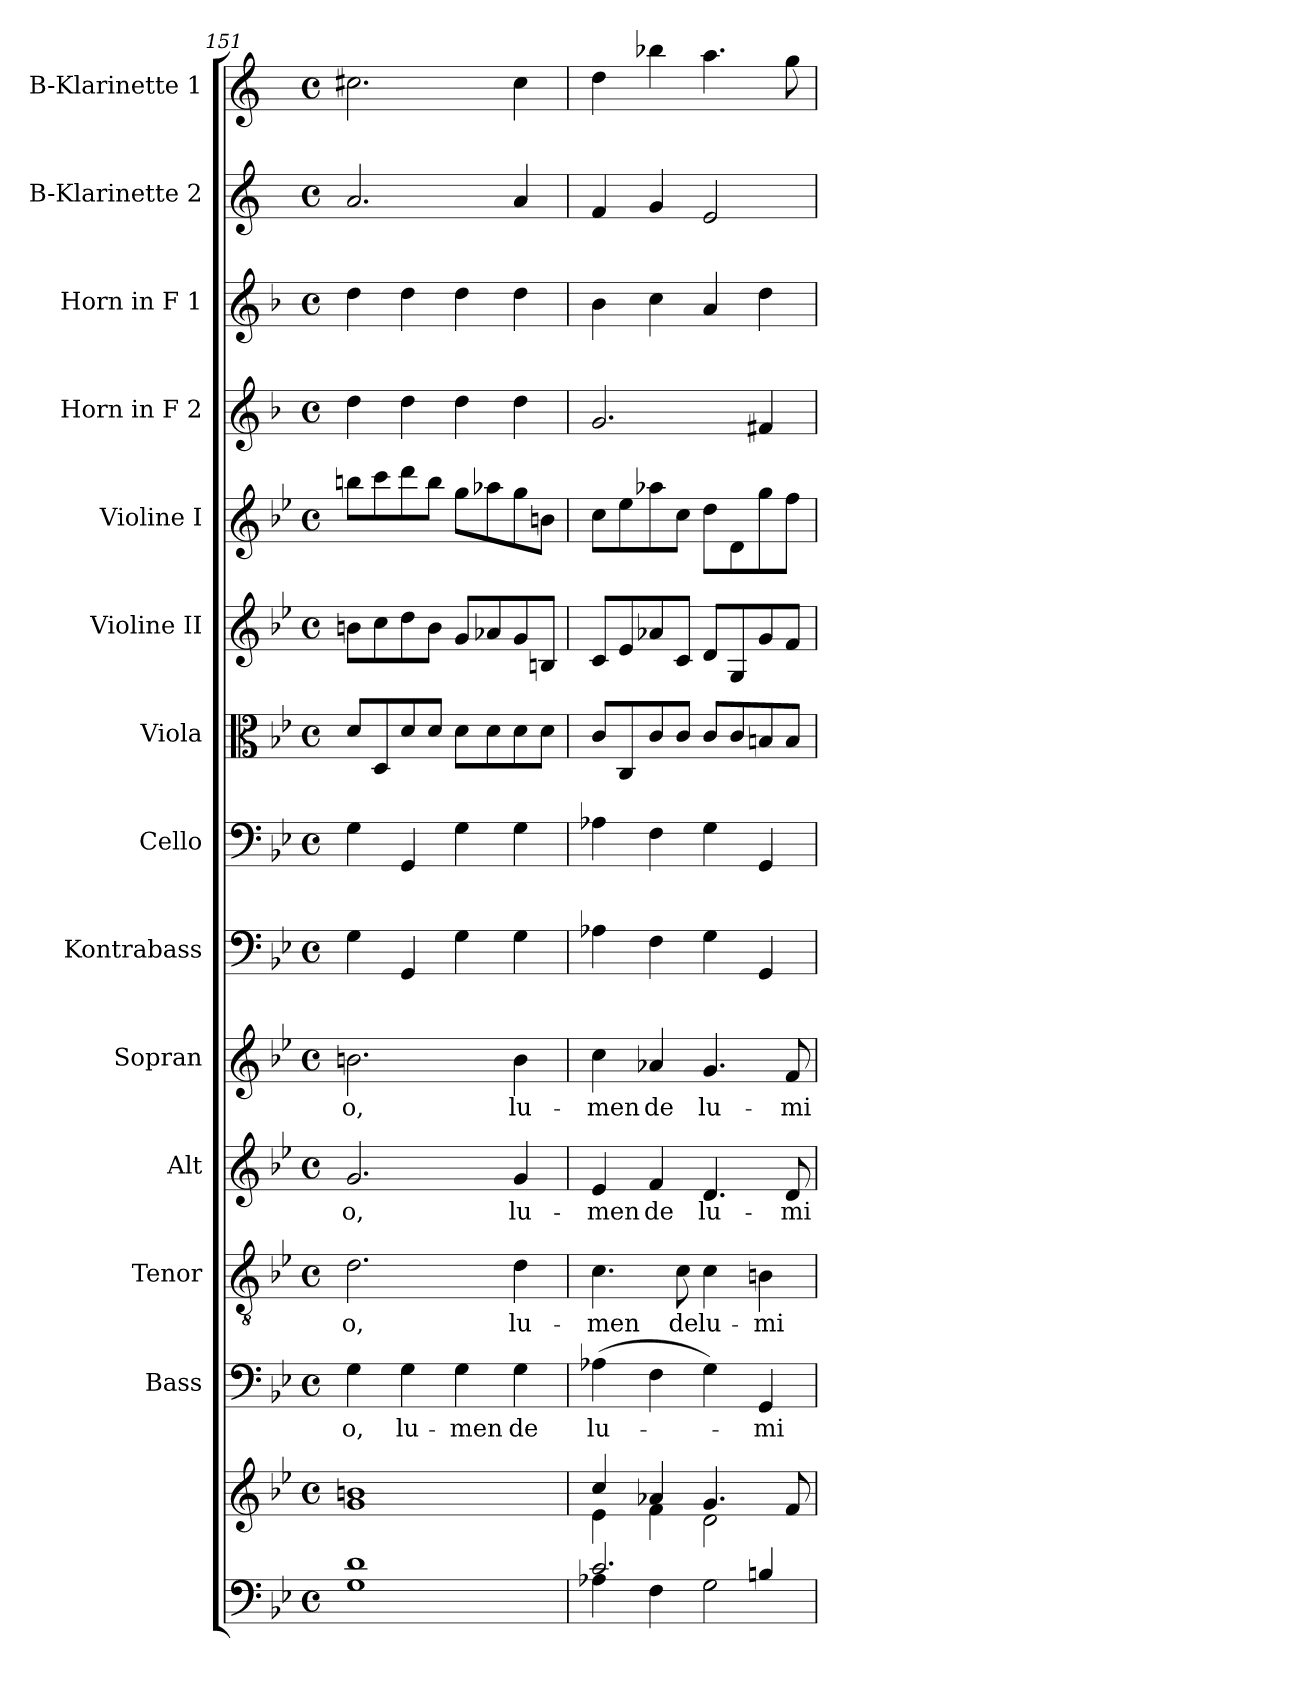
**kern	**kern	**kern	**text	**kern	**text	**kern	**text	**kern	**text	**kern	**kern	**kern	**kern	**kern	**kern	**kern	**kern	**kern
*part14	*part14	*part13	*part13	*part12	*part12	*part11	*part11	*part10	*part10	*part9	*part8	*part7	*part6	*part5	*part4	*part3	*part2	*part1
*staff15	*staff14	*staff13	*staff13	*staff12	*staff12	*staff11	*staff11	*staff10	*staff10	*staff9	*staff8	*staff7	*staff6	*staff5	*staff4	*staff3	*staff2	*staff1
*	*	*I"Bass	*	*I"Tenor	*	*I"Alt	*	*I"Sopran	*	*I"Kontrabass	*I"Cello	*I"Viola	*I"Violine II	*I"Violine I	*I"Horn in F 2	*I"Horn in F 1	*I"B-Klarinette 2	*I"B-Klarinette 1
*	*	*I'B.	*	*I'T.	*	*I'A.	*	*I'S.	*	*I'Kb.	*	*I'Vla.	*I'Vl. II	*I'Vl. I	*	*	*I'B Kl. 2	*I'B Kl. 1
*clefF4	*clefG2	*clefF4	*	*clefGv2	*	*clefG2	*	*clefG2	*	*clefF4	*clefF4	*clefC3	*clefG2	*clefG2	*clefG2	*clefG2	*clefG2	*clefG2
*	*	*	*	*	*	*	*	*	*	*ITrd7c12	*	*	*	*	*ITrd4c7	*ITrd4c7	*ITrd1c2	*ITrd1c2
*k[b-e-]	*k[b-e-]	*k[b-e-]	*	*k[b-e-]	*	*k[b-e-]	*	*k[b-e-]	*	*k[b-e-]	*k[b-e-]	*k[b-e-]	*k[b-e-]	*k[b-e-]	*k[b-e-]	*k[b-e-]	*k[b-e-]	*k[b-e-]
*B-:	*B-:	*B-:	*	*B-:	*	*B-:	*	*B-:	*	*B-:	*B-:	*B-:	*B-:	*B-:	*B-:	*B-:	*B-:	*B-:
*M4/4	*M4/4	*M4/4	*	*M4/4	*	*M4/4	*	*M4/4	*	*M4/4	*M4/4	*M4/4	*M4/4	*M4/4	*M4/4	*M4/4	*M4/4	*M4/4
*met(c)	*met(c)	*met(c)	*	*met(c)	*	*met(c)	*	*met(c)	*	*met(c)	*met(c)	*met(c)	*met(c)	*met(c)	*met(c)	*met(c)	*met(c)	*met(c)
=151	=151	=151	=151	=151	=151	=151	=151	=151	=151	=151	=151	=151	=151	=151	=151	=151	=151	=151
*^	*^	*	*	*	*	*	*	*	*	*	*	*	*	*	*	*	*	*
!	!	!	!	!	!LO:LY:b	!	!LO:LY:b	!	!LO:LY:b	!	!LO:LY:b	!	!	!	!	!	!	!	!	!
1d	1G	1bn	1g	4G\	-o,	2.d\	-o,	2.g/	-o,	2.bn\	-o,	4GG\	4G\	8d/L	8bn\L	8bbn\L	4g\	4g\	2.g/	2.bn\
.	.	.	.	.	.	.	.	.	.	.	.	.	.	8D/	8cc\	8ccc\	.	.	.	.
!	!	!	!	!	!LO:LY:b	!	!	!	!	!	!	!	!	!	!	!	!	!	!	!
.	.	.	.	4G\	lu-	.	.	.	.	.	.	4GGG/	4GG/	8d/	8dd\	8ddd\	4g\	4g\	.	.
.	.	.	.	.	.	.	.	.	.	.	.	.	.	8d/J	8b\J	8bb\J	.	.	.	.
!	!	!	!	!	!LO:LY:b	!	!	!	!	!	!	!	!	!	!	!	!	!	!	!
.	.	.	.	4G\	-men	.	.	.	.	.	.	4GG\	4G\	8d\L	8g/L	8gg\L	4g\	4g\	.	.
.	.	.	.	.	.	.	.	.	.	.	.	.	.	8d\	8a-X/	8aa-X\	.	.	.	.
!	!	!	!	!	!LO:LY:b	!	!LO:LY:b	!	!LO:LY:b	!	!LO:LY:b	!	!	!	!	!	!	!	!	!
.	.	.	.	4G\	de	4d\	lu-	4g/	lu-	4b\	lu-	4GG\	4G\	8d\	8g/	8gg\	4g\	4g\	4g/	4b\
.	.	.	.	.	.	.	.	.	.	.	.	.	.	8d\J	8Bn/J	8bn\J	.	.	.	.
!!LO:PB:g=z
=152	=152	=152	=152	=152	=152	=152	=152	=152	=152	=152	=152	=152	=152	=152	=152	=152	=152	=152	=152	=152
!	!	!	!	!	!LO:LY:b	!	!LO:LY:b	!	!LO:LY:b	!	!LO:LY:b	!	!	!	!	!	!	!	!	!
2.c/	4A-X\	4cc/	4e-\	(>4A-X\	lu-	4.c\	-men	4e-/	-men	4cc\	-men	4AA-X\	4A-X\	8c/L	8c/L	8cc\L	2.c/	4e-\	4e-/	4cc\
.	.	.	.	.	.	.	.	.	.	.	.	.	.	8C/	8e-/	8ee-\	.	.	.	.
!	!	!	!	!	!	!	!	!	!LO:LY:b	!	!LO:LY:b	!	!	!	!	!	!	!	!	!
.	4F\	4a-X/	4f\	4F\	.	.	.	4f/	de	4a-X/	de	4FF\	4F\	8c/	8a-X/	8aa-X\	.	4f\	4f/	4aa-X\
!	!	!	!	!	!	!	!LO:LY:b	!	!	!	!	!	!	!	!	!	!	!	!	!
.	.	.	.	.	.	8c\	de	.	.	.	.	.	.	8c/J	8c/J	8cc\J	.	.	.	.
!	!	!	!	!	!	!	!LO:LY:b	!	!LO:LY:b	!	!LO:LY:b	!	!	!	!	!	!	!	!	!
.	2G\	4.g/	2d\	4G\)	.	4c\	lu-	4.d/	lu-	4.g/	lu-	4GG\	4G\	8c/L	8d/L	8dd\L	.	4d/	2d/	4.gg\
.	.	.	.	.	.	.	.	.	.	.	.	.	.	8c/	8G/	8d\	.	.	.	.
!	!	!	!	!	!LO:LY:b	!	!LO:LY:b	!	!	!	!	!	!	!	!	!	!	!	!	!
4Bn/	.	.	.	4GG/	-mi-	4Bn\	-mi-	.	.	.	.	4GGG/	4GG/	8Bn/	8g/	8gg\	4Bn/	4g\	.	.
!	!	!	!	!	!	!	!	!	!LO:LY:b	!	!LO:LY:b	!	!	!	!	!	!	!	!	!
.	.	8f/	.	.	.	.	.	8d/	-mi-	8f/	-mi-	.	.	8B/J	8f/J	8ff\J	.	.	.	8ff\
*v	*v	*	*	*	*	*	*	*	*	*	*	*	*	*	*	*	*	*	*	*
*	*v	*v	*	*	*	*	*	*	*	*	*	*	*	*	*	*	*	*	*
=	=	=	=	=	=	=	=	=	=	=	=	=	=	=	=	=	=	=
*-	*-	*-	*-	*-	*-	*-	*-	*-	*-	*-	*-	*-	*-	*-	*-	*-	*-	*-
